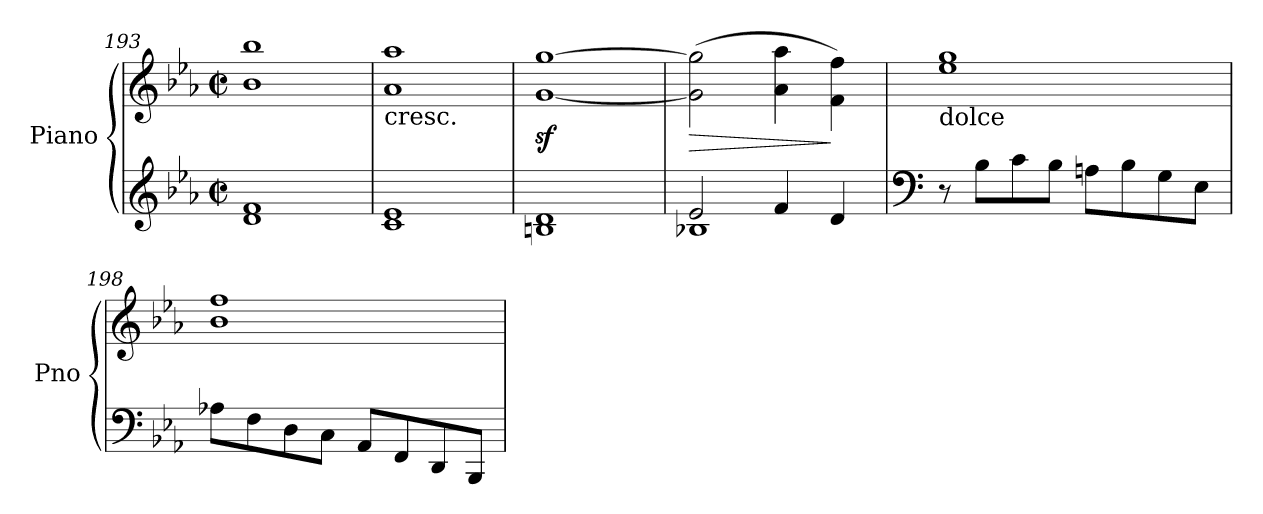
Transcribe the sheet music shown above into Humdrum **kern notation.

**kern	**kern	**dynam
*part1	*part1	*part1
*staff2	*staff1	*staff1/2
*I"Piano	*	*
*I'Pno	*	*
*clefG2	*clefG2	*
*k[b-e-a-]	*k[b-e-a-]	*
*E-:	*E-:	*
*M2/2	*M2/2	*
*met(c|)	*met(c|)	*
=193	=193	=193
1d 1f	1b- 1bb-	.
=194	=194	=194
!	!LO:TX:b:t=cresc.	!
1c 1e-	1a- 1aa-	.
=195	=195	=195
1Bn 1d	[1gz< [1ggz<	.
=196	=196	=196
*^	*	*
!	!	!	!LO:HP:b
2e-/	1B-X	(>2g\] 2gg\]	>
4f/	.	4a-\ 4aa-\	.
4d/	.	4f\ 4ff\)	]
*v	*v	*	*
=197	=197	=197
*clefF4	*	*
!	!LO:TX:b:t=dolce	!
8r	1ee- 1gg	.
8B-\L	.	.
8c\	.	.
8B-\J	.	.
8An\L	.	.
8B-\	.	.
8G\	.	.
8E-\J	.	.
=198	=198	=198
8A-X\L	1b- 1ff	.
8F\	.	.
8D\	.	.
8C\J	.	.
8AA-/L	.	.
8FF/	.	.
8DD/	.	.
8BBB-/J	.	.
=	=	=
*-	*-	*-
